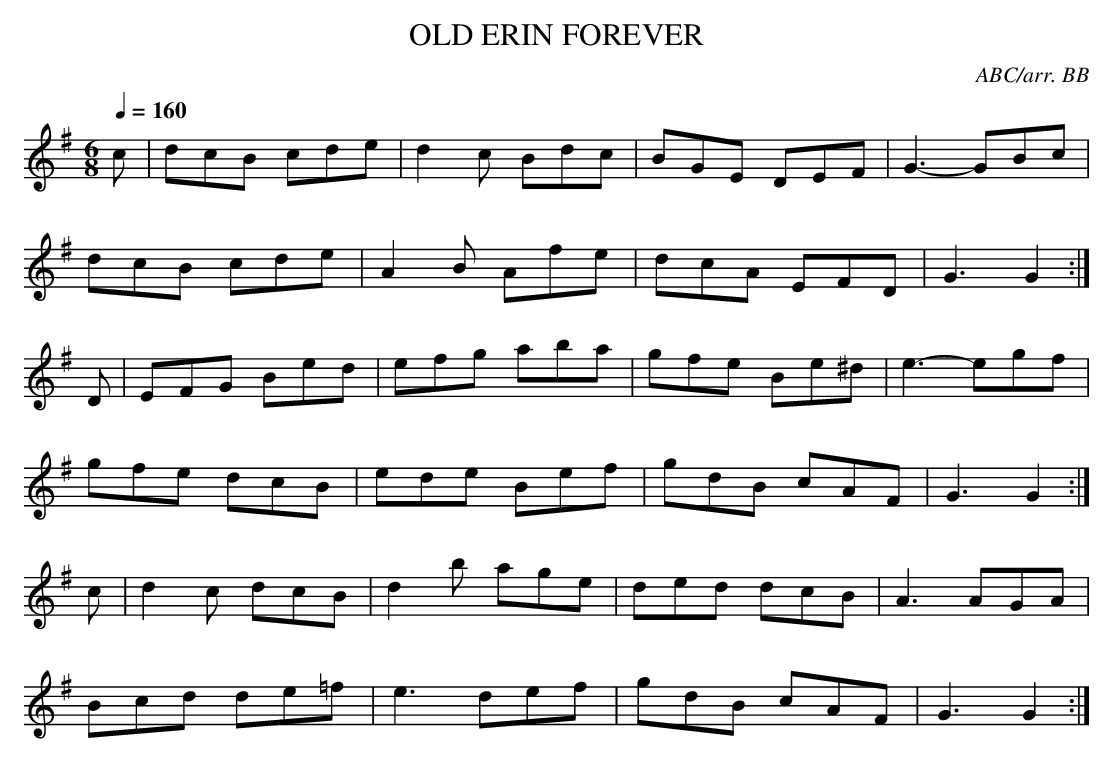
X:1
T:OLD ERIN FOREVER
Q:1/4=160
C:ABC/arr. BB
M:6/8
L:1/8
K:G
c|dcB cde|d2c Bdc|BGE DEF|G3 -GBc|
dcB cde|A2B Afe|dcA EFD|G3 G2 :|
D|EFG Bed|efg aba|gfe Be^d|e3 -egf|
gfe dcB|ede Bef|gdB cAF|G3 G2 :|
c|d2c dcB|d2b age|ded dcB|A3 AGA|
Bcd de=f|e3 def|gdB cAF|G3 G2:|
